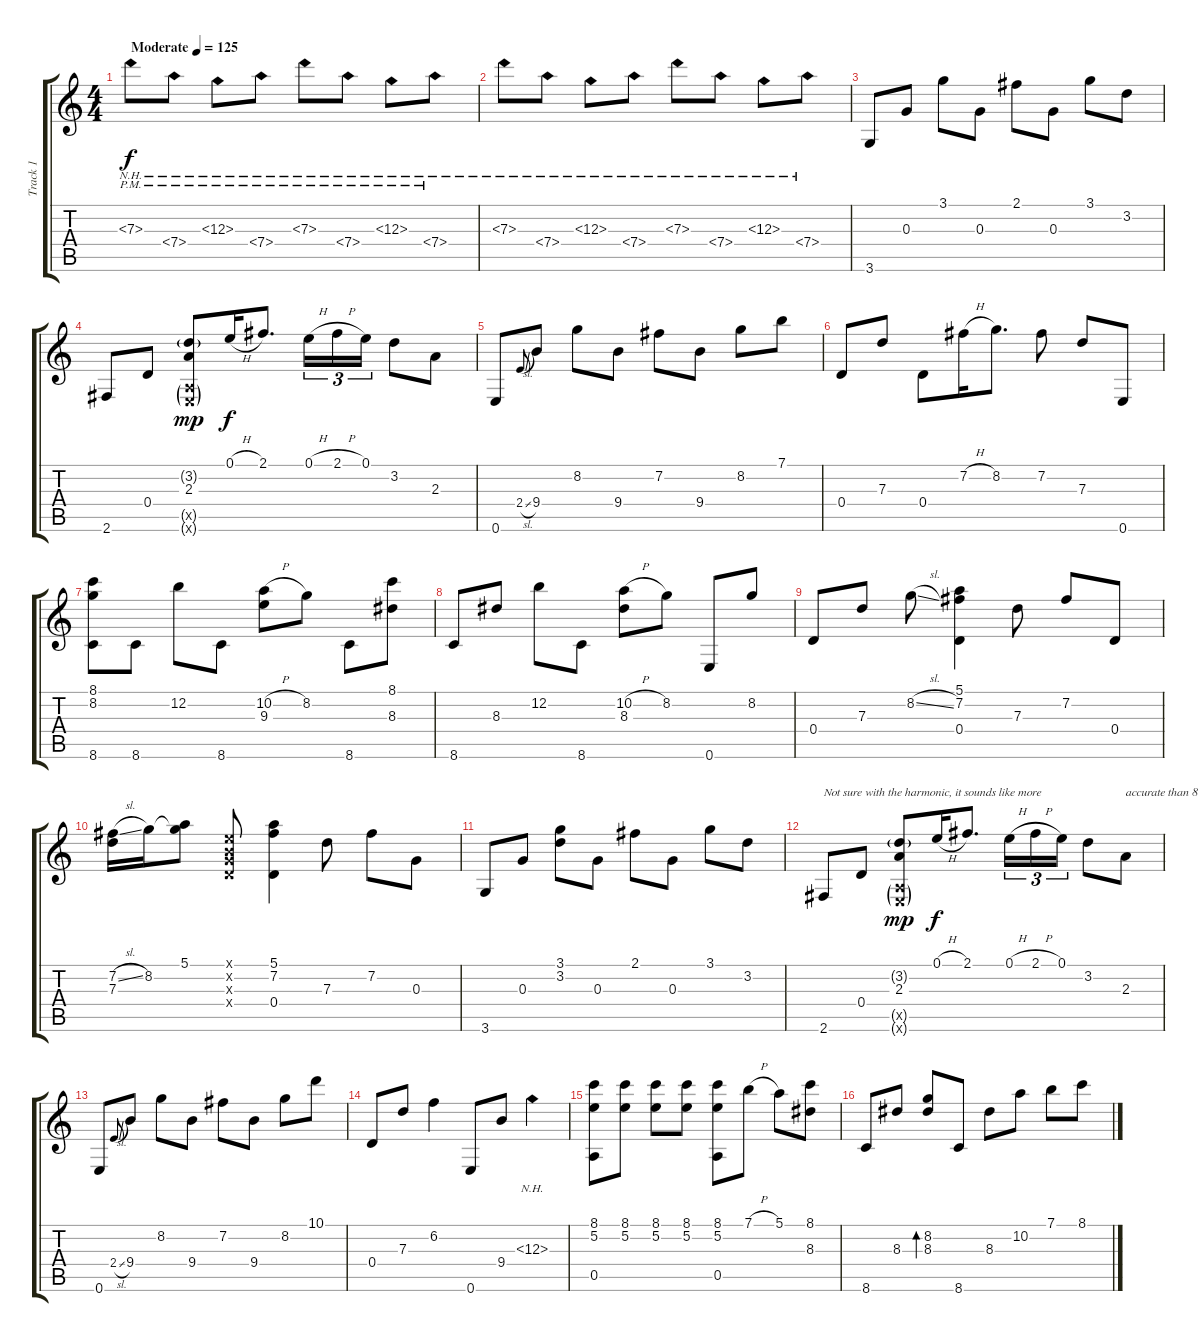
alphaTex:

\track ("Track 1" "Track 1") {instrument acousticguitarsteel}
\staff {score tabs}
\tuning (E4 B3 G3 D3 A2 E2) {hide}
\ts (4 4)
\tempo (125 "Moderate")
\clef g2
\ks c
7.3{nh pm}.8{dy f instrument acousticguitarsteel} 7.4{nh pm}.8 12.3{nh pm}.8 7.4{nh pm}.8 7.3{nh pm}.8 7.4{nh pm}.8 12.3{nh pm}.8 7.4{nh pm}.8 |
7.3{nh}.8 7.4{nh}.8 12.3{nh}.8 7.4{nh}.8 7.3{nh}.8 7.4{nh}.8 12.3{nh}.8 7.4{nh}.8 |
3.6.8 0.3.8 3.1.8 0.3.8 2.1.8 0.3.8 3.1.8 3.2.8 |
2.6.8 0.4.8 (3.2{g} 2.3 0.5{g x} 0.6{g x}).8{dy mp} 0.1{h}.16{dy f} 2.1.8{d} 0.1{h}.16{tu (3 2)} 2.1{h}.16{tu (3 2)} 0.1.16{tu (3 2)} 3.2.8 2.3.8 |
0.6.8 2.4{sl}.8{gr onbeat} 9.4.8 8.2.8 9.4.8 7.2.8 9.4.8 8.2.8 7.1.8 |
0.4.8 7.3.8 0.4.8 7.2{h}.16 8.2.8{d} 7.2.8 7.3.8 0.6.8 |
(8.1 8.2 8.6).8 8.6.8 12.2.8 8.6.8 (10.2{h} 9.3).8 8.2.8 8.6.8 (8.1 8.3).8 |
8.6.8 8.3.8 12.2.8 8.6.8 (10.2{h} 8.3).8 8.2.8 0.6.8 8.2.8 |
0.4.8 7.3.8 8.2{sl}.8 (5.1 7.2 0.4).4 7.3.8 7.2.8 0.4.8 |
(7.2{sl} 7.3).16 8.2.16 (5.1 8.2{t}).8 (0.1{x} 0.2{x} 0.3{x} 0.4{x}).8 (5.1 7.2 0.4).4 7.3.8 7.2.8 0.3.8 |
3.6.8 0.3.8 (3.1 3.2).8 0.3.8 2.1.8 0.3.8 3.1.8 3.2.8 |
2.6.8{txt "Not sure with the harmonic, it sounds like more"} 0.4.8 (3.2{g} 2.3 0.5{g x} 0.6{g x}).8{dy mp} 0.1{h}.16{dy f} 2.1.8{d} 0.1{h}.16{tu (3 2)} 2.1{h}.16{tu (3 2)} 0.1.16{tu (3 2)} 3.2.8 2.3.8{txt "accurate than 8 on b-string"} |
0.6.8 2.4{sl}.8{gr onbeat} 9.4.8 8.2.8 9.4.8 7.2.8 9.4.8 8.2.8 10.1.8 |
0.4.8 7.3.8 6.2.4 0.6.8 9.4.8 12.3{nh}.4 |
(8.1 5.2 0.5).8 (8.1 5.2).8 (8.1 5.2).8 (8.1 5.2).8 (8.1 5.2 0.5).8 7.1{h}.8 5.1.8 (8.1 8.3).8 |
8.6.8 8.3.8 (8.2 8.3).8{bd 120} 8.6.8 8.3.8 10.2.8 7.1.8 8.1.8
